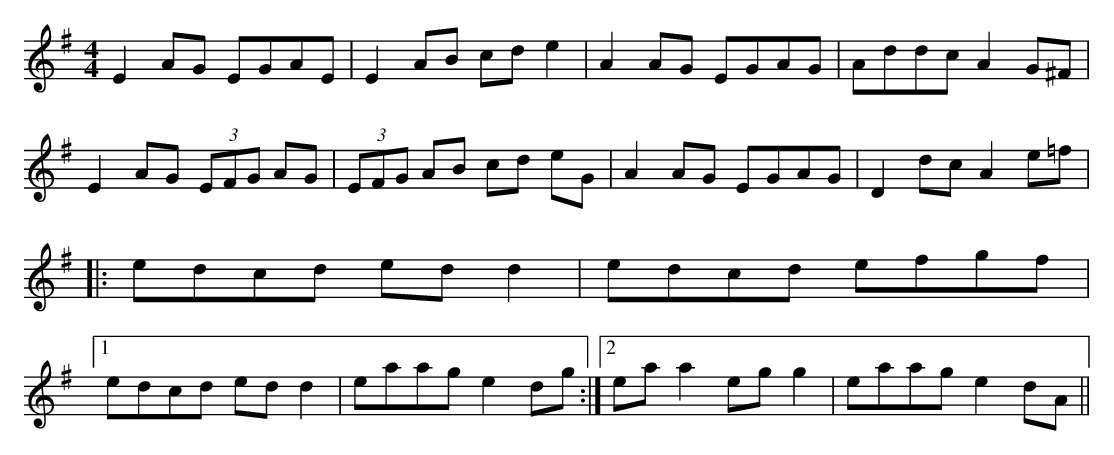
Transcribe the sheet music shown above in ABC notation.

X:1
M:4/4
K:Ador
E2 AG EGAE|E2 AB cd e2|A2 AG EGAG|Addc A2 G^F|
E2 AG (3EFG AG|(3EFG AB cd eG|A2 AG EGAG|D2 dc A2 e=f|
|:edcd ed d2|edcd efgf|
[1 edcd ed d2|eaag e2 dg:|2 ea a2 eg g2|eaag e2 dA||
